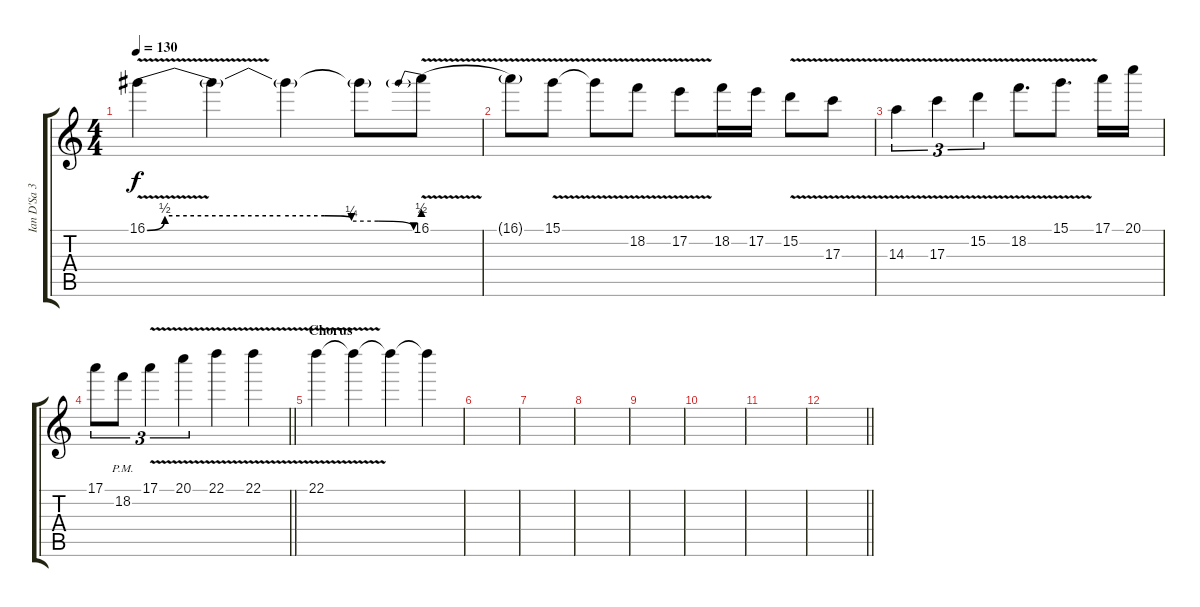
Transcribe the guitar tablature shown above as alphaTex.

\track ("Ian D'Sa 3" "Ian D'Sa 3") {instrument overdrivenguitar}
\staff {score tabs}
\tuning (E4 B3 G3 D3 A2 D2) {hide}
\ts (4 4)
\tempo 130
\clef g2
\ks c
16.1{be (custom 0 0 4 2 30 2 40 2 46 1 52 1 60 0) v}.4{dy f} 16.1{t}.4 16.1{t}.4 16.1{t}.8 16.1{be (prebend 0 2 60 2) v}.8 |
16.1{t}.8 15.1{v}.8 15.1{t}.8 18.2{v}.8 17.2{v}.8 18.2.16 17.2.16 15.2{v}.8 17.3{v}.8 |
14.3{v}.4{tu (3 2)} 17.3{v}.4{tu (3 2)} 15.2{v}.4{tu (3 2)} 18.2{v}.8{d} 15.1{v}.8{d} 17.1.16 20.1.16 |
\barLineRight lightlight
17.1.8{tu (3 2)} 18.2{pm}.8{tu (3 2)} 17.1{v}.4{tu (3 2)} 20.1{v}.4{tu (3 2)} 22.1{v}.4 22.1{v}.4 |
\section ("" "Chorus")
22.1{v}.4{volume 3} 22.1{t}.4 22.1{t}.4 22.1{t}.4 |
|
|
|
|
|
|
\barLineRight lightlight
